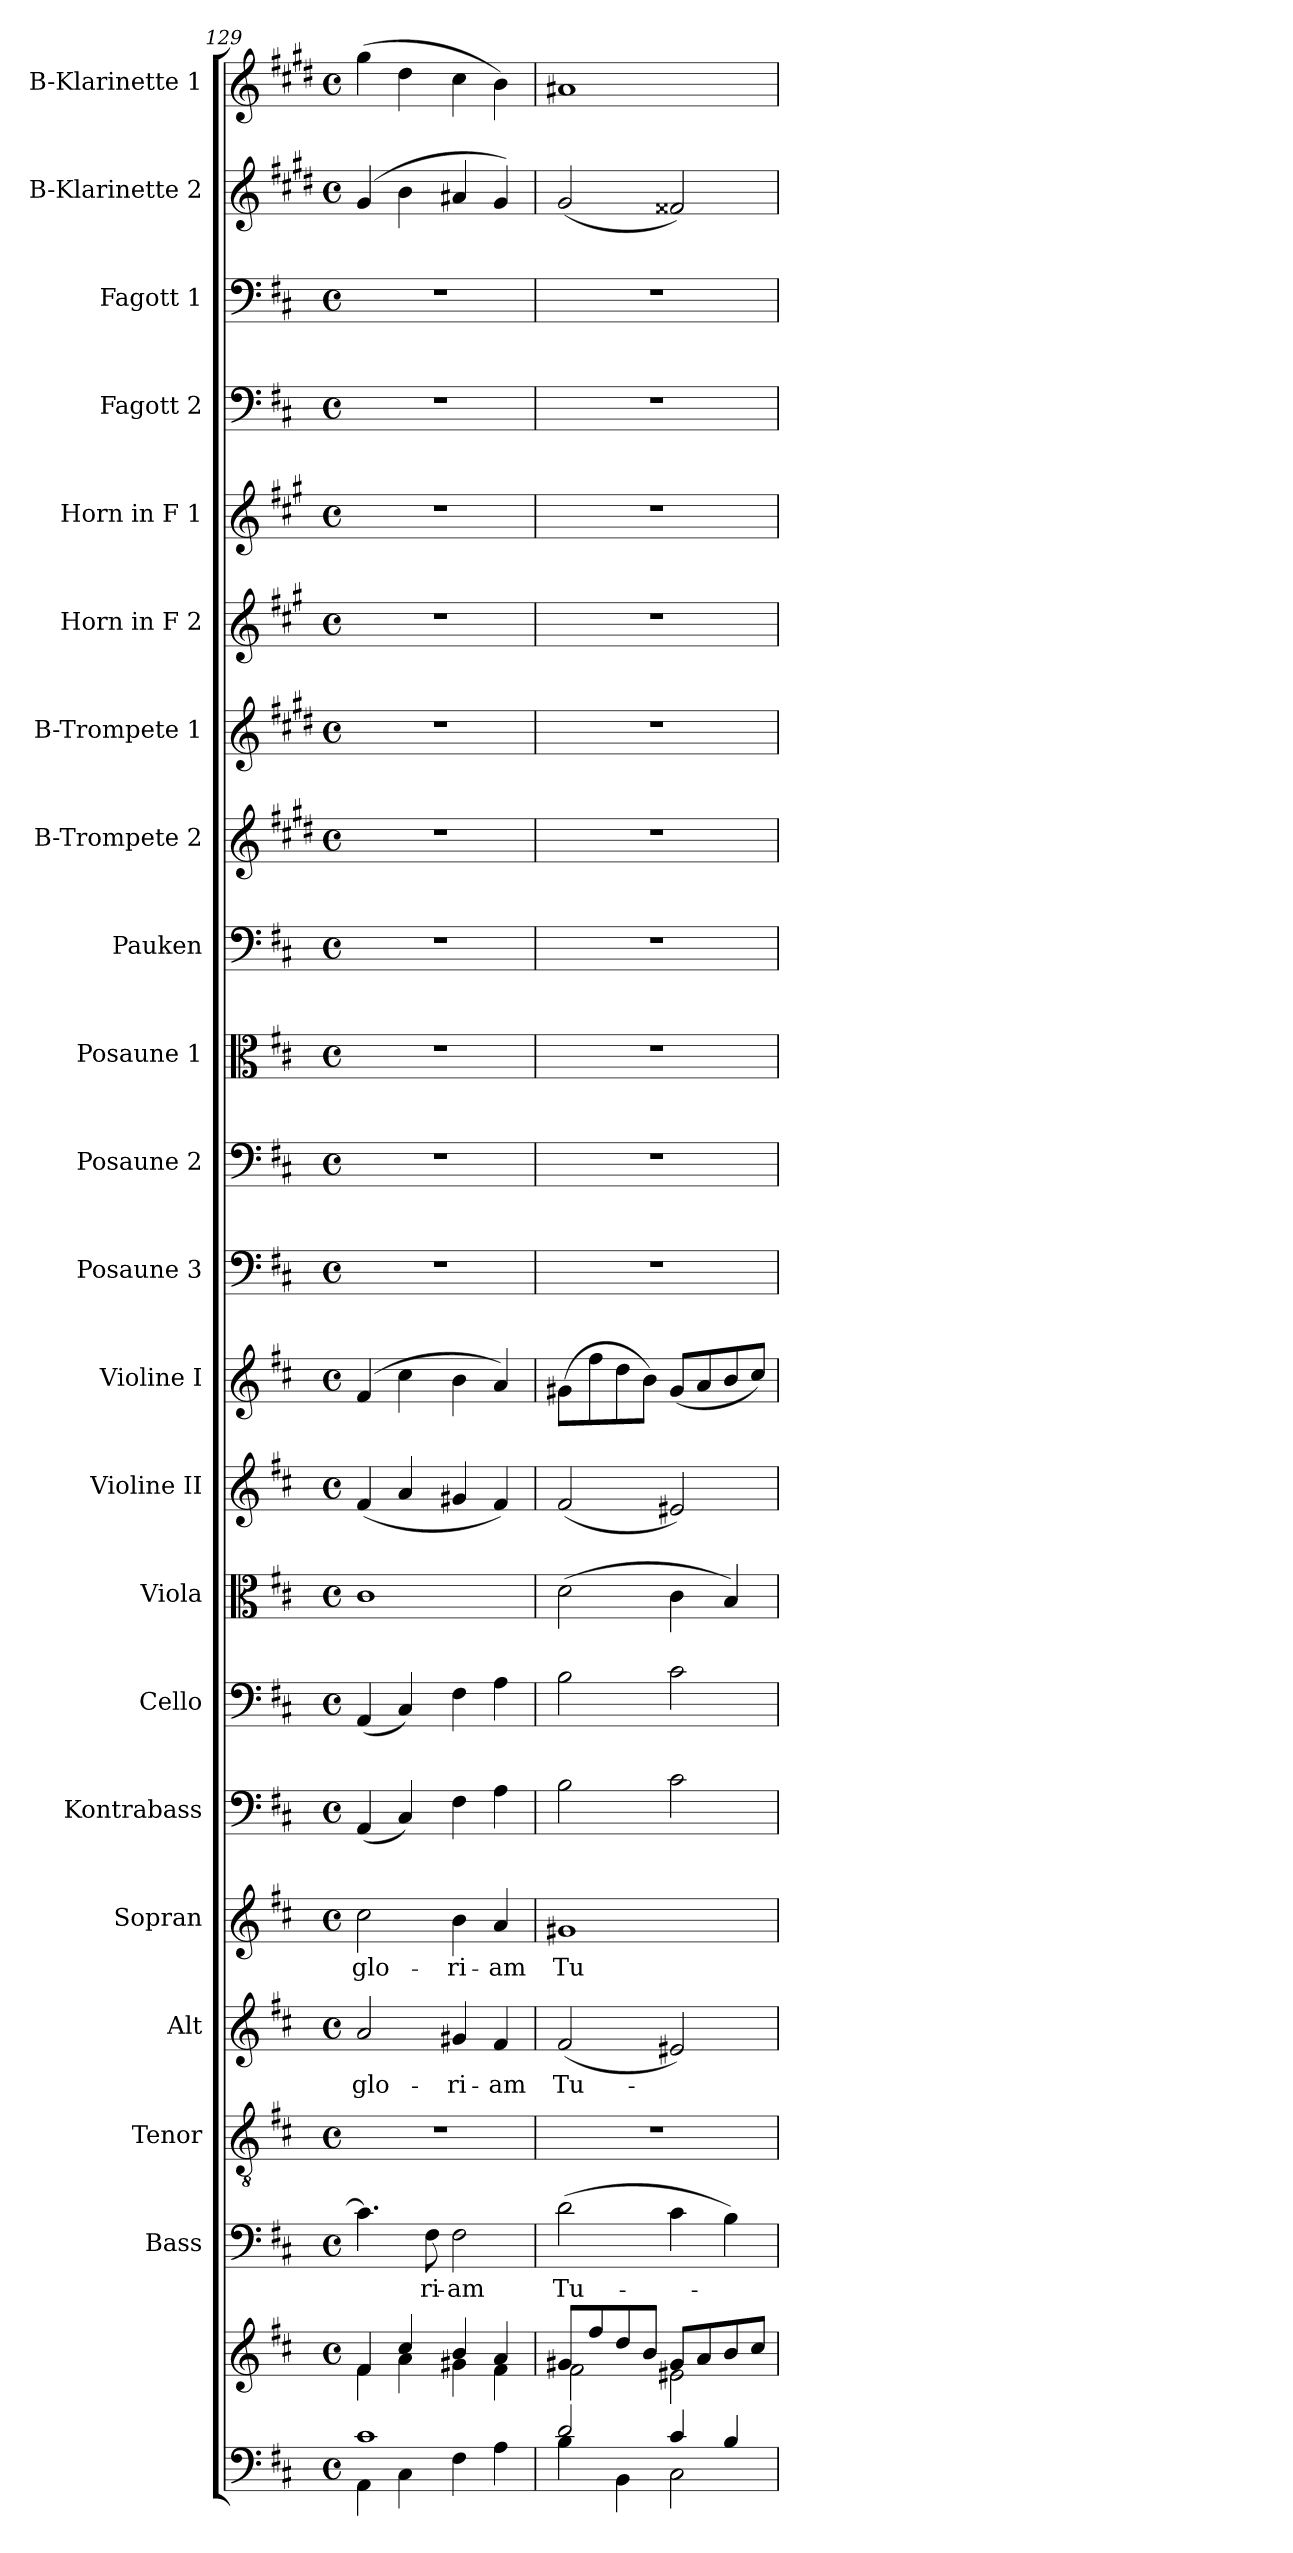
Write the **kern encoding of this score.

**kern	**kern	**kern	**text	**kern	**kern	**text	**kern	**text	**kern	**kern	**kern	**kern	**kern	**kern	**kern	**kern	**kern	**kern	**kern	**kern	**kern	**kern	**kern	**kern	**kern
*part22	*part22	*part21	*part21	*part20	*part19	*part19	*part18	*part18	*part17	*part16	*part15	*part14	*part13	*part12	*part11	*part10	*part9	*part8	*part7	*part6	*part5	*part4	*part3	*part2	*part1
*staff23	*staff22	*staff21	*staff21	*staff20	*staff19	*staff19	*staff18	*staff18	*staff17	*staff16	*staff15	*staff14	*staff13	*staff12	*staff11	*staff10	*staff9	*staff8	*staff7	*staff6	*staff5	*staff4	*staff3	*staff2	*staff1
*	*	*I"Bass	*	*I"Tenor	*I"Alt	*	*I"Sopran	*	*I"Kontrabass	*I"Cello	*I"Viola	*I"Violine II	*I"Violine I	*I"Posaune 3	*I"Posaune 2	*I"Posaune 1	*I"Pauken	*I"B-Trompete 2	*I"B-Trompete 1	*I"Horn in F 2	*I"Horn in F 1	*I"Fagott 2	*I"Fagott 1	*I"B-Klarinette 2	*I"B-Klarinette 1
*	*	*I'B.	*	*I'T.	*I'A.	*	*I'S.	*	*I'Kb.	*	*I'Vla.	*I'Vl. II	*I'Vl. I	*I'Pos. 3	*I'Pos. 2	*I'Pos. 1	*I'Pk.	*I'B Trp. 2	*I'B Trp. 1	*	*	*I'Fg. 2	*I'Fg. 1	*I'B Kl. 2	*I'B Kl. 1
*clefF4	*clefG2	*clefF4	*	*clefGv2	*clefG2	*	*clefG2	*	*clefF4	*clefF4	*clefC3	*clefG2	*clefG2	*clefF4	*clefF4	*clefC3	*clefF4	*clefG2	*clefG2	*clefG2	*clefG2	*clefF4	*clefF4	*clefG2	*clefG2
*	*	*	*	*	*	*	*	*	*ITrd7c12	*	*	*	*	*	*	*	*	*ITrd1c2	*ITrd1c2	*ITrd4c7	*ITrd4c7	*	*	*ITrd1c2	*ITrd1c2
*k[f#c#]	*k[f#c#]	*k[f#c#]	*	*k[f#c#]	*k[f#c#]	*	*k[f#c#]	*	*k[f#c#]	*k[f#c#]	*k[f#c#]	*k[f#c#]	*k[f#c#]	*k[f#c#]	*k[f#c#]	*k[f#c#]	*k[f#c#]	*k[f#c#]	*k[f#c#]	*k[f#c#]	*k[f#c#]	*k[f#c#]	*k[f#c#]	*k[f#c#]	*k[f#c#]
*D:	*D:	*D:	*	*D:	*D:	*	*D:	*	*D:	*D:	*D:	*D:	*D:	*D:	*D:	*D:	*D:	*D:	*D:	*D:	*D:	*D:	*D:	*D:	*D:
*M4/4	*M4/4	*M4/4	*	*M4/4	*M4/4	*	*M4/4	*	*M4/4	*M4/4	*M4/4	*M4/4	*M4/4	*M4/4	*M4/4	*M4/4	*M4/4	*M4/4	*M4/4	*M4/4	*M4/4	*M4/4	*M4/4	*M4/4	*M4/4
*met(c)	*met(c)	*met(c)	*	*met(c)	*met(c)	*	*met(c)	*	*met(c)	*met(c)	*met(c)	*met(c)	*met(c)	*met(c)	*met(c)	*met(c)	*met(c)	*met(c)	*met(c)	*met(c)	*met(c)	*met(c)	*met(c)	*met(c)	*met(c)
=129	=129	=129	=129	=129	=129	=129	=129	=129	=129	=129	=129	=129	=129	=129	=129	=129	=129	=129	=129	=129	=129	=129	=129	=129	=129
*^	*^	*	*	*	*	*	*	*	*	*	*	*	*	*	*	*	*	*	*	*	*	*	*	*	*
!	!	!	!	!	!	!	!	!LO:LY:b	!	!LO:LY:b	!	!	!	!	!	!	!	!	!	!	!	!	!	!	!	!	!
1c#	4AA\	4f#/	4f#\	4.c#\]	.	1r	2a/	glo-	2cc#\	glo-	(<4AAA/	(<4AA/	1c#	(<4f#/	(4f#/	1r	1r	1r	1r	1r	1r	1r	1r	1r	1r	(4f#/	(>4ff#\
.	4C#\	4cc#/	4a\	.	.	.	.	.	.	.	4CC#/)	4C#/)	.	4a/	4cc#\	.	.	.	.	.	.	.	.	.	.	4a\	4cc#\
!	!	!	!	!	!LO:LY:b	!	!	!	!	!	!	!	!	!	!	!	!	!	!	!	!	!	!	!	!	!	!
.	.	.	.	8F#\	-ri-	.	.	.	.	.	.	.	.	.	.	.	.	.	.	.	.	.	.	.	.	.	.
!	!	!	!	!	!LO:LY:b	!	!	!LO:LY:b	!	!LO:LY:b	!	!	!	!	!	!	!	!	!	!	!	!	!	!	!	!	!
.	4F#\	4b/	4g#X\	2F#\	-am	.	4g#X/	-ri-	4b\	-ri-	4FF#\	4F#\	.	4g#X/	4b\	.	.	.	.	.	.	.	.	.	.	4g#X/	4b\
!	!	!	!	!	!	!	!	!LO:LY:b	!	!LO:LY:b	!	!	!	!	!	!	!	!	!	!	!	!	!	!	!	!	!
.	4A\	4a/	4f#\	.	.	.	4f#/	-am	4a/	-am	4AA\	4A\	.	4f#/)	4a/)	.	.	.	.	.	.	.	.	.	.	4f#/)	4a\)
=130	=130	=130	=130	=130	=130	=130	=130	=130	=130	=130	=130	=130	=130	=130	=130	=130	=130	=130	=130	=130	=130	=130	=130	=130	=130	=130	=130
!	!	!	!	!	!LO:LY:b	!	!	!LO:LY:b	!	!LO:LY:b	!	!	!	!	!	!	!	!	!	!	!	!	!	!	!	!	!
2d/	4B\	8g#X/L	2f#\	(>2d\	Tu-	1r	(<2f#/	Tu-	1g#X	Tu-	2BB\	2B\	(>2d\	(<2f#/	(>8g#X\L	1r	1r	1r	1r	1r	1r	1r	1r	1r	1r	(<2f#/	1g#X
.	.	8ff#/	.	.	.	.	.	.	.	.	.	.	.	.	8ff#\	.	.	.	.	.	.	.	.	.	.	.	.
.	4BB\	8dd/	.	.	.	.	.	.	.	.	.	.	.	.	8dd\	.	.	.	.	.	.	.	.	.	.	.	.
.	.	8b/J	.	.	.	.	.	.	.	.	.	.	.	.	8b\J)	.	.	.	.	.	.	.	.	.	.	.	.
4c#/	2C#\	8g#/L	2e#X\	4c#\	.	.	2e#X/)	.	.	.	2C#\	2c#\	4c#\	2e#X/)	(<8g#/L	.	.	.	.	.	.	.	.	.	.	2e#X/)	.
.	.	8a/	.	.	.	.	.	.	.	.	.	.	.	.	8a/	.	.	.	.	.	.	.	.	.	.	.	.
4B/	.	8b/	.	4B\)	.	.	.	.	.	.	.	.	4B/)	.	8b/	.	.	.	.	.	.	.	.	.	.	.	.
.	.	8cc#/J	.	.	.	.	.	.	.	.	.	.	.	.	8cc#/J)	.	.	.	.	.	.	.	.	.	.	.	.
*v	*v	*	*	*	*	*	*	*	*	*	*	*	*	*	*	*	*	*	*	*	*	*	*	*	*	*	*
*	*v	*v	*	*	*	*	*	*	*	*	*	*	*	*	*	*	*	*	*	*	*	*	*	*	*	*
=	=	=	=	=	=	=	=	=	=	=	=	=	=	=	=	=	=	=	=	=	=	=	=	=	=
*-	*-	*-	*-	*-	*-	*-	*-	*-	*-	*-	*-	*-	*-	*-	*-	*-	*-	*-	*-	*-	*-	*-	*-	*-	*-
